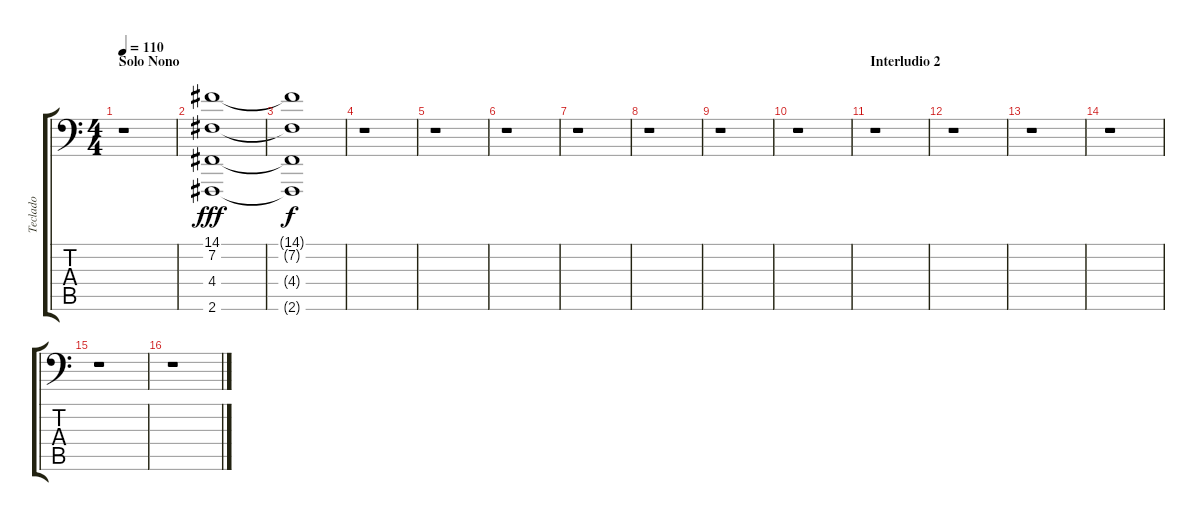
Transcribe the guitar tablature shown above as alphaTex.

\track ("Teclado" "Teclado") {instrument stringensemble1}
\staff {score tabs}
\tuning (E3 B2 G2 D2 A1 E1) {hide}
\ts (4 4)
\section ("" "Solo Nono")
\tempo 110
\clef f4
\ks c
r.1{dy f} |
(14.1 7.2 4.4 2.6).1{dy fff volume 8 instrument frenchhorn} |
(14.1{t} 7.2{t} 4.4{t} 2.6{t}).1{dy f} |
r.1 |
r.1 |
r.1 |
r.1 |
r.1 |
r.1 |
r.1 |
\section ("" "Interludio 2")
r.1 |
r.1 |
r.1 |
r.1 |
r.1 |
r.1
